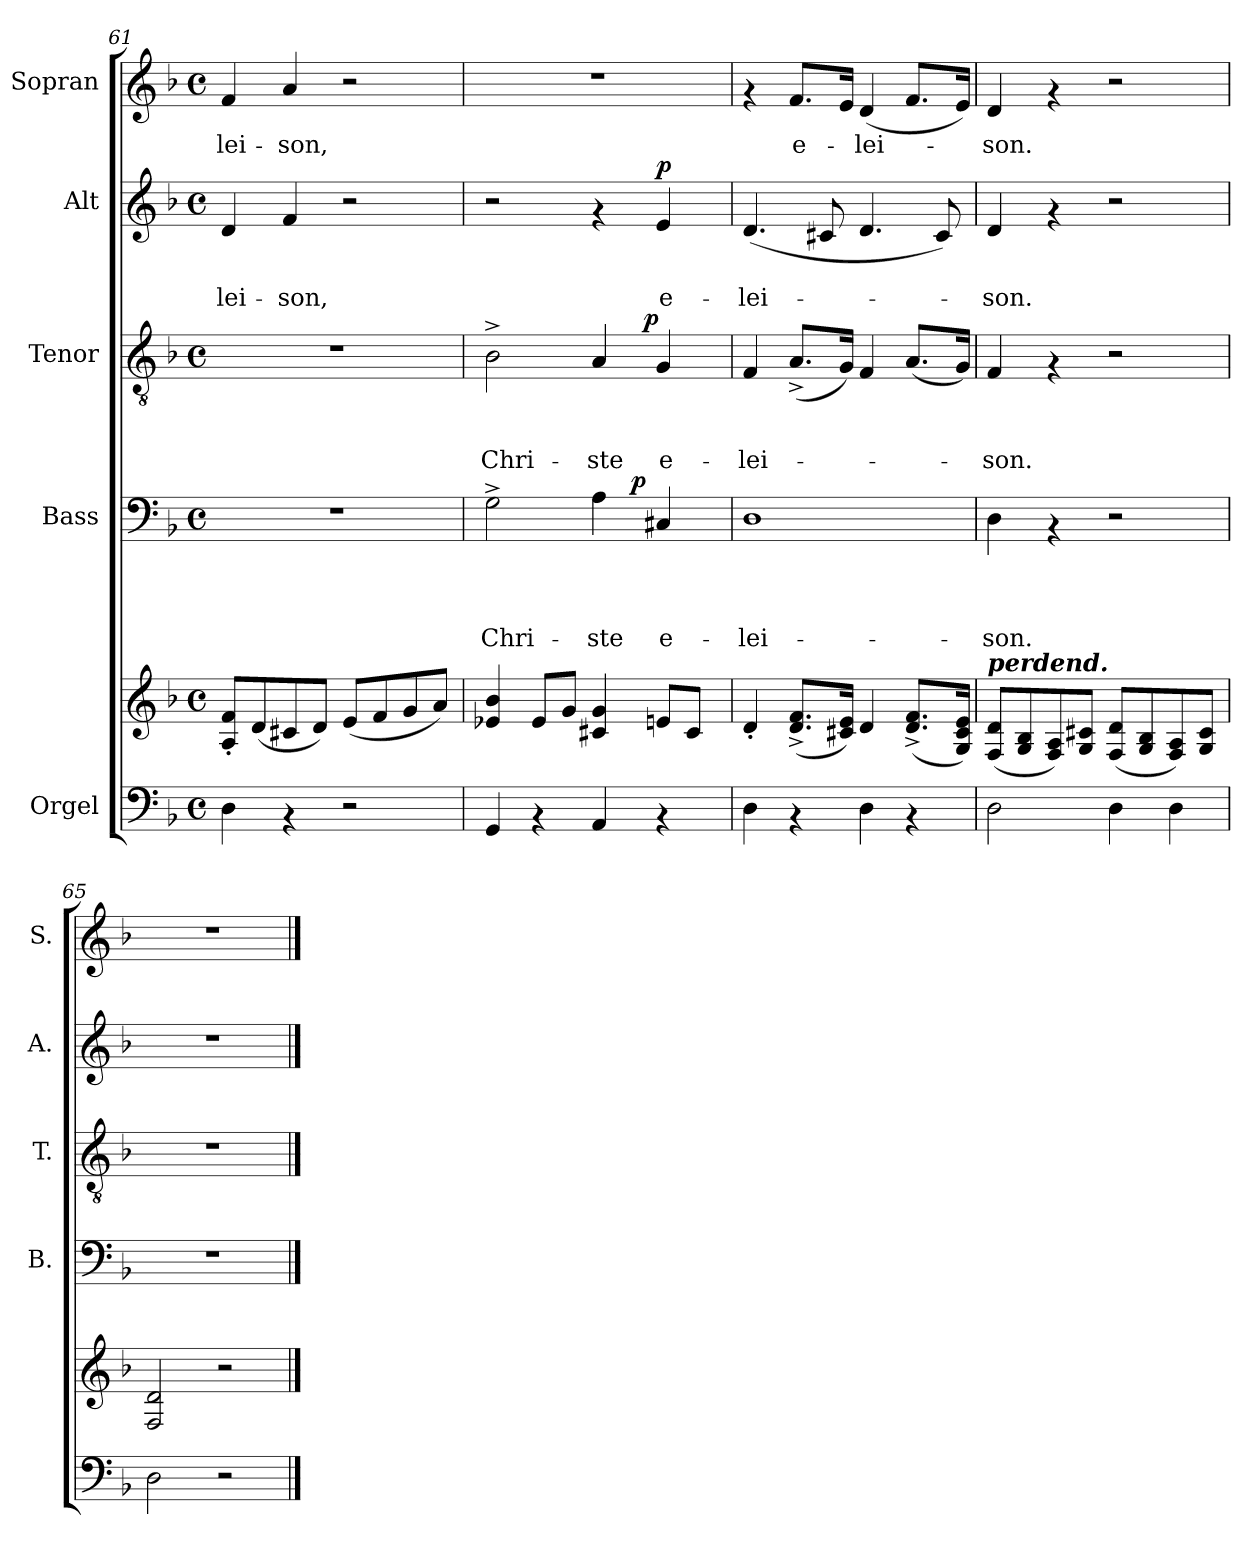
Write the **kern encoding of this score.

**kern	**kern	**kern	**text	**text	**text	**text	**dynam	**kern	**text	**text	**text	**dynam	**kern	**text	**text	**dynam	**kern	**text
*part5	*part5	*part4	*part4	*part4	*part4	*part4	*part4	*part3	*part3	*part3	*part3	*part3	*part2	*part2	*part2	*part2	*part1	*part1
*staff6	*staff5	*staff4	*staff4	*staff4	*staff4	*staff4	*staff4	*staff3	*staff3	*staff3	*staff3	*staff3	*staff2	*staff2	*staff2	*staff2	*staff1	*staff1
*I"Orgel	*	*I"Bass	*	*	*	*	*	*I"Tenor	*	*	*	*	*I"Alt	*	*	*	*I"Sopran	*
*	*	*I'B.	*	*	*	*	*	*I'T.	*	*	*	*	*I'A.	*	*	*	*I'S.	*
*clefF4	*clefG2	*clefF4	*	*	*	*	*	*clefGv2	*	*	*	*	*clefG2	*	*	*	*clefG2	*
*k[b-]	*k[b-]	*k[b-]	*	*	*	*	*	*k[b-]	*	*	*	*	*k[b-]	*	*	*	*k[b-]	*
*F:	*F:	*F:	*	*	*	*	*	*F:	*	*	*	*	*F:	*	*	*	*F:	*
*M4/4	*M4/4	*M4/4	*	*	*	*	*	*M4/4	*	*	*	*	*M4/4	*	*	*	*M4/4	*
*met(c)	*met(c)	*met(c)	*	*	*	*	*	*met(c)	*	*	*	*	*met(c)	*	*	*	*met(c)	*
=61	=61	=61	=61	=61	=61	=61	=61	=61	=61	=61	=61	=61	=61	=61	=61	=61	=61	=61
!	!	!	!	!	!	!	!	!	!	!	!	!	!	!	!LO:LY:b	!	!	!LO:LY:b
4D\	8A/'< 8f/'<L	1r	.	.	.	.	.	1r	.	.	.	.	4d/	.	-lei-	.	4f/	-lei-
.	(<8d/	.	.	.	.	.	.	.	.	.	.	.	.	.	.	.	.	.
!	!	!	!	!	!	!	!	!	!	!	!	!	!	!	!LO:LY:b	!	!	!LO:LY:b
4rAA	8c#X/	.	.	.	.	.	.	.	.	.	.	.	4f/	.	-son,	.	4a/	-son,
.	8d/J)	.	.	.	.	.	.	.	.	.	.	.	.	.	.	.	.	.
2r	(<8e/L	.	.	.	.	.	.	.	.	.	.	.	2r	.	.	.	2r	.
.	8f/	.	.	.	.	.	.	.	.	.	.	.	.	.	.	.	.	.
.	8g/	.	.	.	.	.	.	.	.	.	.	.	.	.	.	.	.	.
.	8a/J)	.	.	.	.	.	.	.	.	.	.	.	.	.	.	.	.	.
=62	=62	=62	=62	=62	=62	=62	=62	=62	=62	=62	=62	=62	=62	=62	=62	=62	=62	=62
!	!	!	!	!	!	!LO:LY:b	!	!	!	!	!LO:LY:b	!	!	!	!	!	!	!
*	*	*^	*	*	*	*	*	*^	*	*	*	*	*	*	*	*	*	*
4GG/	4e-X/ 4b-/	2G^>\	2ryy	.	.	.	Chri-	.	2B-^>\	2ryy	.	.	Chri-	.	2r	.	.	.	1r	.
4rAA	8e-/L	.	.	.	.	.	.	.	.	.	.	.	.	.	.	.	.	.	.	.
.	8g/J	.	.	.	.	.	.	.	.	.	.	.	.	.	.	.	.	.	.	.
!	!	!	!	!	!	!	!LO:LY:b	!	!	!	!	!	!LO:LY:b	!	!	!	!	!	!	!
4AA/	4c#X/ 4g/	4A\	8.ryy	.	.	.	-ste	.	4A/	8..ryy	.	.	-ste	.	4rf	.	.	.	.	.
!	!	!	!	!	!	!	!	!LO:DY:a	!	!	!	!	!	!	!	!	!	!	!	!
.	.	.	4ryy	.	.	.	.	p	.	.	.	.	.	.	.	.	.	.	.	.
!	!	!	!	!	!	!	!	!	!	!	!	!	!	!LO:DY:a	!	!	!	!	!	!
.	.	.	.	.	.	.	.	.	.	4ryy	.	.	.	p	.	.	.	.	.	.
!	!	!	!	!	!	!	!LO:LY:b	!	!	!	!	!	!LO:LY:b	!	!	!	!LO:LY:b	!LO:DY:a	!	!
4rAA	8en/L	4C#X/	.	.	.	.	e-	.	4G/	.	.	.	e-	.	4e/	.	e-	p	.	.
.	8c#/J	.	.	.	.	.	.	.	.	.	.	.	.	.	.	.	.	.	.	.
.	.	.	16ryy	.	.	.	.	.	.	.	.	.	.	.	.	.	.	.	.	.
.	.	.	.	.	.	.	.	.	.	32ryy	.	.	.	.	.	.	.	.	.	.
=63	=63	=63	=63	=63	=63	=63	=63	=63	=63	=63	=63	=63	=63	=63	=63	=63	=63	=63	=63	=63
!	!	!	!	!	!	!	!LO:LY:b	!	!	!	!	!	!LO:LY:b	!	!	!	!LO:LY:b	!	!	!
*	*	*v	*v	*	*	*	*	*	*	*	*	*	*	*	*	*	*	*	*	*
*	*	*	*	*	*	*	*	*v	*v	*	*	*	*	*	*	*	*	*	*
4D\	4d'</	1D	.	.	.	-lei-	.	4F/	.	.	-lei-	.	(<4.d/	.	-lei-	.	4rf	.
!	!	!	!	!	!	!	!	!	!	!	!	!	!	!	!	!	!	!LO:LY:b
4rAA	(<8.d/^< 8.f/^<L	.	.	.	.	.	.	(<8.A^</L	.	.	.	.	.	.	.	.	8.f/L	e-
.	.	.	.	.	.	.	.	.	.	.	.	.	8c#X/	.	.	.	.	.
.	16c#X/ 16e/Jk)	.	.	.	.	.	.	16G/Jk)	.	.	.	.	.	.	.	.	16e/Jk	.
!	!	!	!	!	!	!	!	!	!	!	!	!	!	!	!	!	!	!LO:LY:b
4D\	4d/	.	.	.	.	.	.	4F/	.	.	.	.	4.d/	.	.	.	(<4d/	-lei-
4rAA	(<8.d/^< 8.f/^<L	.	.	.	.	.	.	(<8.A/L	.	.	.	.	.	.	.	.	8.f/L	.
.	.	.	.	.	.	.	.	.	.	.	.	.	8c#/)	.	.	.	.	.
.	16G/ 16c#/ 16e/Jk)	.	.	.	.	.	.	16G/Jk)	.	.	.	.	.	.	.	.	16e/Jk)	.
=64	=64	=64	=64	=64	=64	=64	=64	=64	=64	=64	=64	=64	=64	=64	=64	=64	=64	=64
!	!LO:TX:a:Bi:t=perdend.	!	!	!	!	!	!	!	!	!	!	!	!	!	!	!	!	!
!	!	!	!	!	!	!LO:LY:b	!	!	!	!	!LO:LY:b	!	!	!	!LO:LY:b	!	!	!LO:LY:b
2D\	(<8F/ 8d/L	4D\	.	.	.	-son.	.	4F/	.	.	-son.	.	4d/	.	-son.	.	4d/	-son.
.	8G/ 8B-/	.	.	.	.	.	.	.	.	.	.	.	.	.	.	.	.	.
.	8F/ 8A/)	4rAA	.	.	.	.	.	4rF	.	.	.	.	4rf	.	.	.	4rf	.
.	8G/ 8c#X/J	.	.	.	.	.	.	.	.	.	.	.	.	.	.	.	.	.
4D\	(<8F/ 8d/L	2r	.	.	.	.	.	2r	.	.	.	.	2r	.	.	.	2r	.
.	8G/ 8B-/	.	.	.	.	.	.	.	.	.	.	.	.	.	.	.	.	.
4D\	8F/ 8A/)	.	.	.	.	.	.	.	.	.	.	.	.	.	.	.	.	.
.	8G/ 8c#/J	.	.	.	.	.	.	.	.	.	.	.	.	.	.	.	.	.
=65	=65	=65	=65	=65	=65	=65	=65	=65	=65	=65	=65	=65	=65	=65	=65	=65	=65	=65
2D\	2F/ 2d/	1r	.	.	.	.	.	1r	.	.	.	.	1r	.	.	.	1r	.
2r	2r	.	.	.	.	.	.	.	.	.	.	.	.	.	.	.	.	.
==	==	==	==	==	==	==	==	==	==	==	==	==	==	==	==	==	==	==
*-	*-	*-	*-	*-	*-	*-	*-	*-	*-	*-	*-	*-	*-	*-	*-	*-	*-	*-
